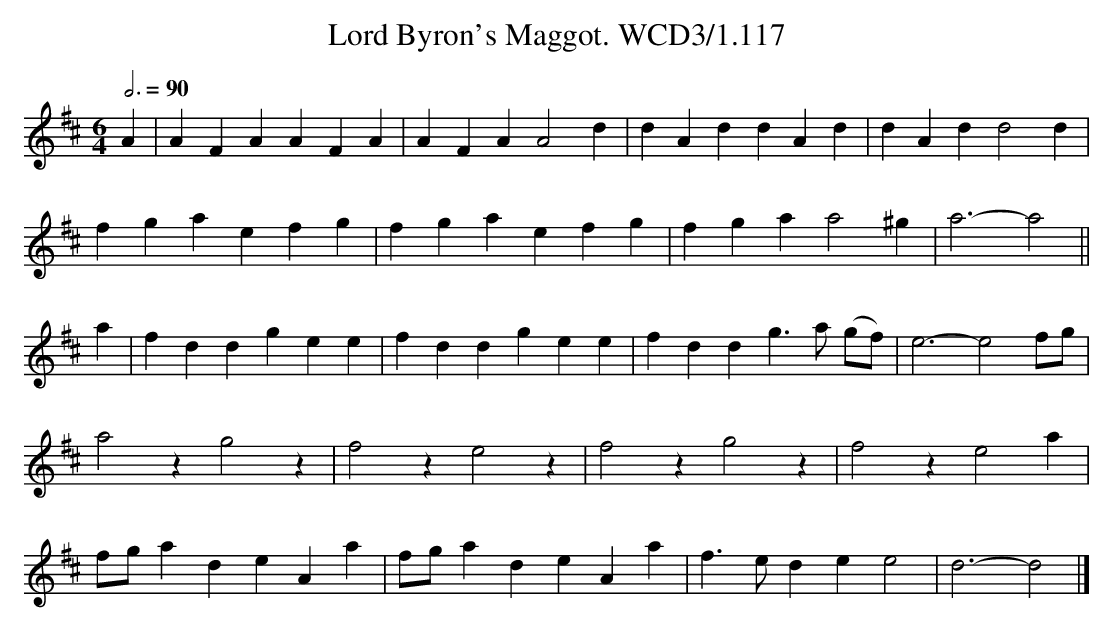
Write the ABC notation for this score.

X:1
T:Lord Byron's Maggot. WCD3/1.117
M:6/4
L:1/4
Q:3/4=90
K:D
A|AFA AFA|AFA A2d|dAd dAd|dAd d2d|
fga efg|fga efg|fga a2^g|a3-a2||
a|fdd gee|fdd gee|fdd g3/a/ (g/f/)|e3-e2 f/g/|
a2z g2z|f2z e2z|f2z g2z|f2z e2a|
f/g/ ad eAa|f/g/ ad eAa|f3/e/d ee2|d3-d2|]
